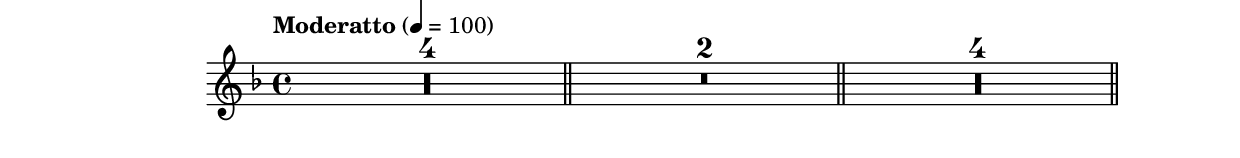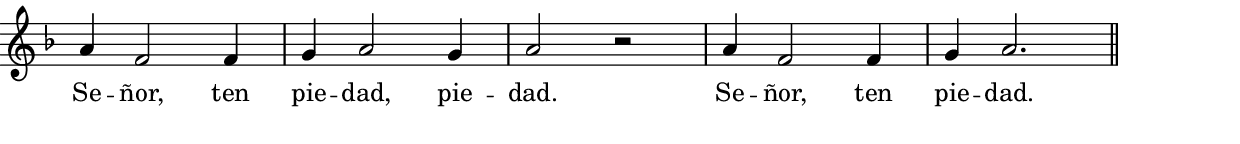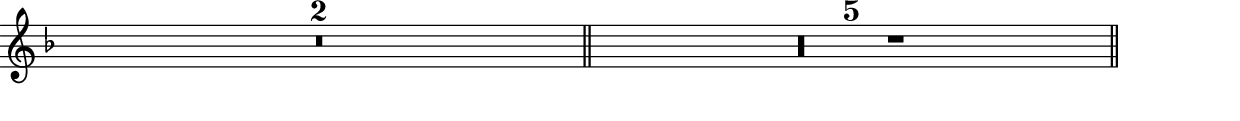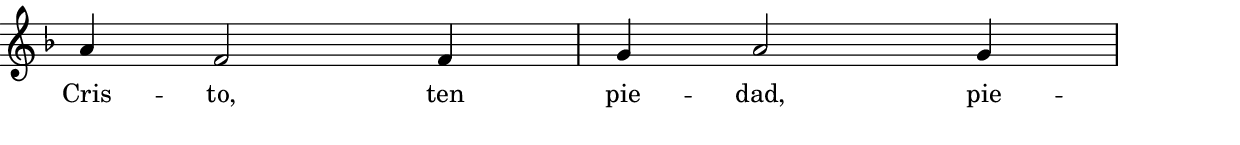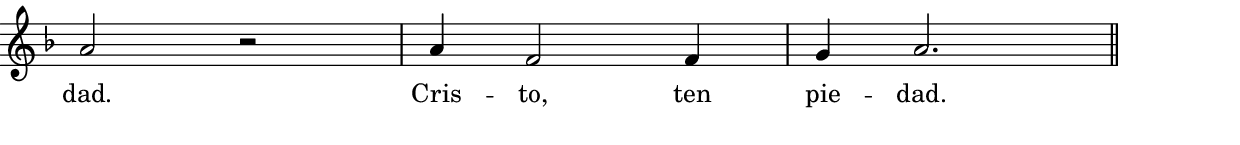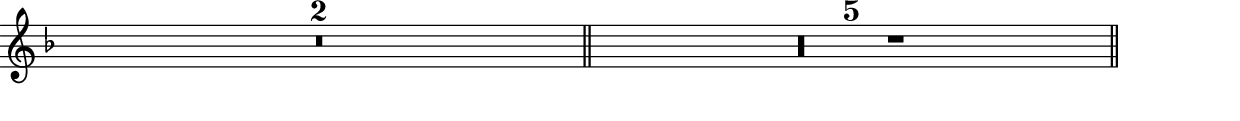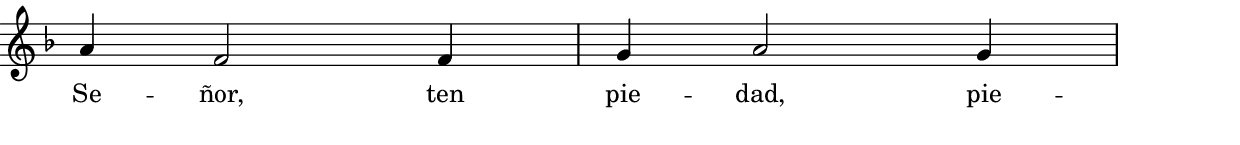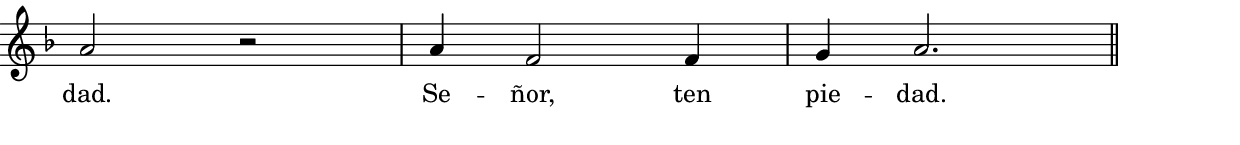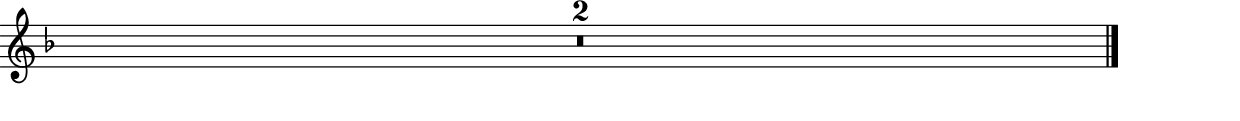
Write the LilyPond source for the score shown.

%% Generated by lilypond-book
%% Options: [indent=0\mm,line-width=550\pt]
\include "lilypond-book-preamble.ly"


% ****************************************************************
% Start cut-&-pastable-section
% ****************************************************************

#(ly:set-option 'eps-box-padding 3.000000)



\paper {
  indent = 0\mm
  line-width = 550\pt
  % offset the left padding, also add 1mm as lilypond creates cropped
  % images with a little space on the right
  line-width = #(- line-width (* mm  3.000000) (* mm 1))
}

\layout {
  
}





% ****************************************************************
% ly snippet:
% ****************************************************************
\sourcefileline 219
% ****************************************************************
%   Señor ten piedad - Renaissance way melody
%	Music and accompaniment by serachsam
% ****************************************************************
\language "espanol"
\version "2.23.2"

% --- Global parameters
particle = 1
jump = \break

% --- Includes
\include "global.ily"
soprano_music = \relative do' {
  \compressEmptyMeasures

  R1*10 | #(if (= particle 1) jump "") % 10
  la'4 fa2 fa4 |
  sol4 la2 sol4 |
  la2 r |
  la4 fa2 fa4 |
  sol4 la2. | #(if (= particle 1) jump "") % 15
  R1*7 | #(if (= particle 1) jump "") % 22
  la4 fa2 fa4 |
  sol4 la2 sol4 |
  la2 r |
  la4 fa2 fa4 |
  sol4 la2. | #(if (= particle 1) jump "") % 27
  R1*7 | #(if (= particle 1) jump "") % 34
  la4 fa2 fa4 |
  sol4 la2 sol4 |
  la2 r |
  la4 fa2 fa4 |
  sol4 la2. | #(if (= particle 1) jump "") % 39
  R1*2 |
}

soprano_lyrics = \lyricmode {
    Se -- ñor, ten pie -- dad, pie -- dad. Se -- ñor, ten pie -- dad.
    Cris -- to, ten pie -- dad, pie -- dad. Cris -- to, ten pie -- dad.
    Se -- ñor, ten pie -- dad, pie -- dad. Se -- ñor, ten pie -- dad.
}


% --- Global size
% #(set-global-staff-size 20)

% --- Header
\markup { \fill-line { \center-column { \fontsize #5 \smallCaps "Señor ten piedad" \fontsize #2 "Misa Cristo Rey" "Kyrie eleison" } } }
\markup { \fill-line { \fontsize #2 "Soprano" \right-column { \fontsize #2 "Linda Martínez" } } }
\markup { \fill-line { " " \right-column { \fontsize #2 "Samuel Gutiérrez" } } }
\header {
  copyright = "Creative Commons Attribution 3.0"
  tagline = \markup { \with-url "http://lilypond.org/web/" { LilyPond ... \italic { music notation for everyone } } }
  breakbefore = ##t
}

% --- Music

% --- Harmony

\score {
  <<
    \new Staff <<
      \set Staff.midiInstrument = #"choir aahs"
      \set Staff.midiMaximumVolume = #1.5

      \new Voice = "soprano" <<
        \global \soprano_music
      >>\new Lyrics = "soprano"
      \context Lyrics = "soprano" \lyricsto "soprano" \soprano_lyrics
    >>
  >>
  \midi { }
  \layout { }
}

% --- Paper
\paper{
  #(set-default-paper-size "letter")
  indent=3.5\cm
  page-breaking = #ly:page-turn-breaking
}




% ****************************************************************
% end ly snippet
% ****************************************************************
